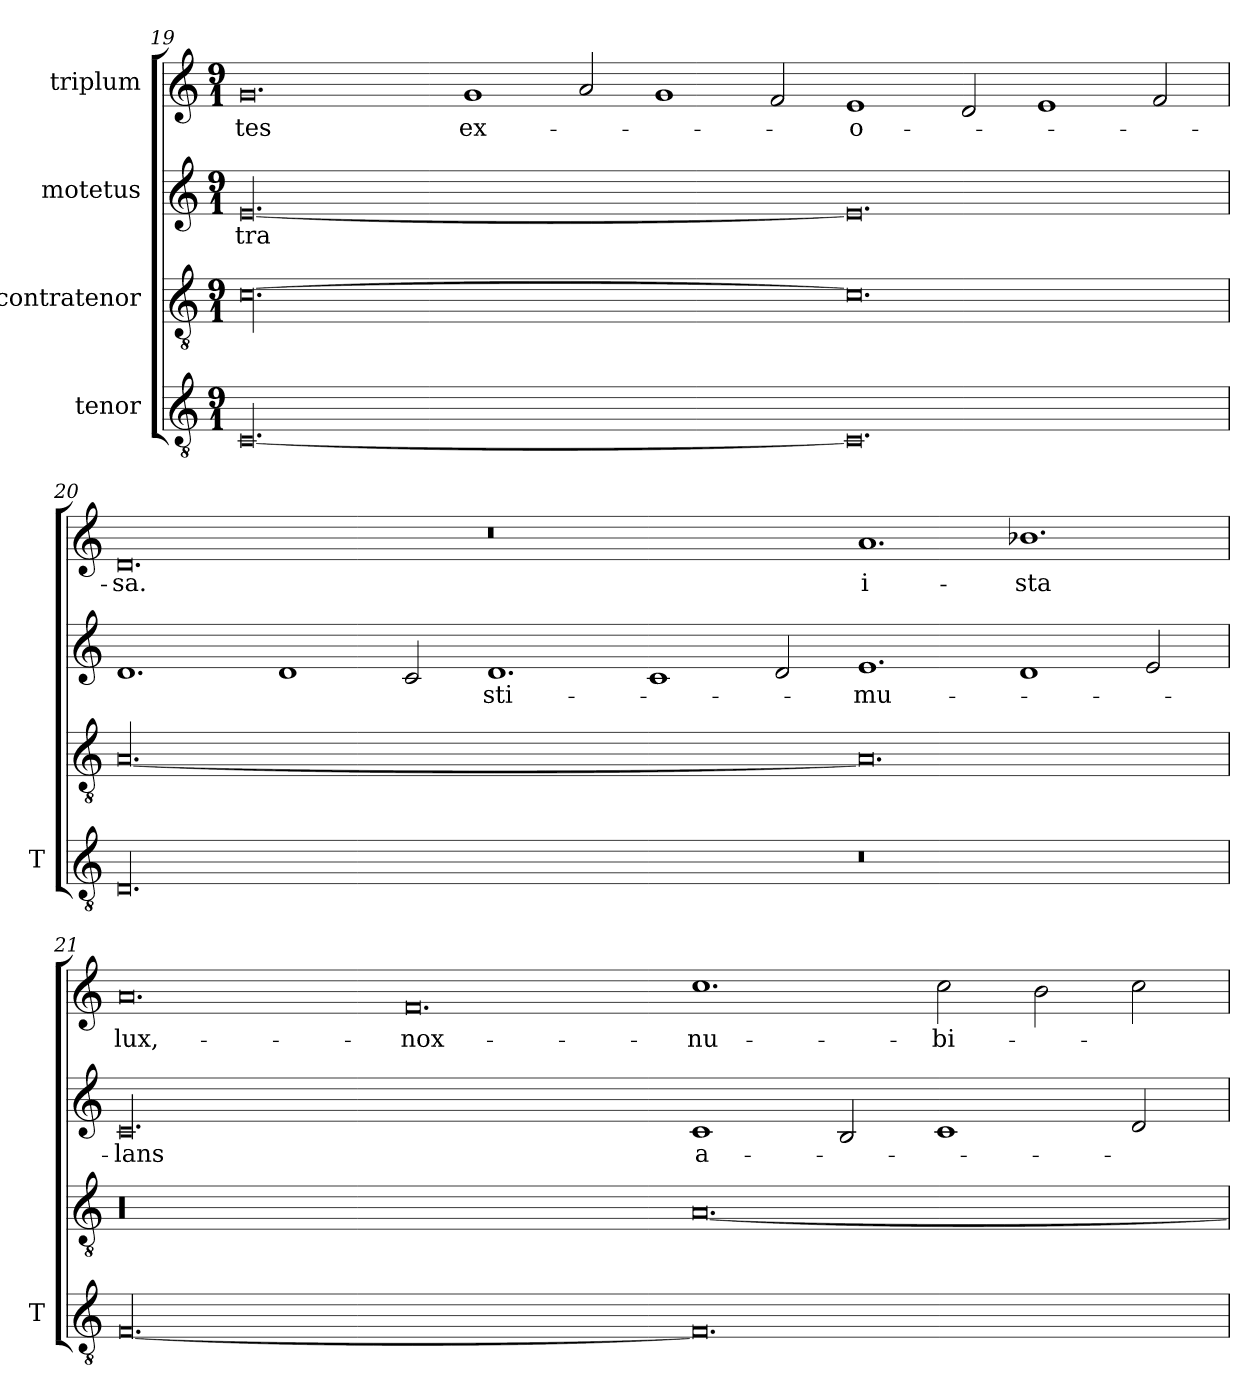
**kern	**kern	**kern	**text	**kern	**text
*part4	*part3	*part2	*part2	*part1	*part1
*staff4	*staff3	*staff2	*staff2	*staff1	*staff1
*I"tenor	*I"contratenor	*I"motetus	*	*I"triplum	*
*I'T	*	*	*	*	*
!!LO:LB:g=z
*clefGv2	*clefGv2	*clefG2	*	*clefG2	*
*k[]	*k[]	*k[]	*	*k[]	*
*C:	*C:	*C:	*	*C:	*
*M9/1	*M9/1	*M9/1	*	*M9/1	*
=19	=19	=19	=19	=19	=19
[00.C/	[00.c\	[00.e/	-tra	0.g/	-tes
.	.	.	.	1g/	ex-
.	.	.	.	2a/	.
.	.	.	.	1g/	.
.	.	.	.	2f/	.
0.C/]	0.c\]	0.e/]	.	1e/	-o-
.	.	.	.	2d/	.
.	.	.	.	1e/	.
.	.	.	.	2f/	.
=20	=20	=20	=20	=20	=20
00.D/	[00.A/	1.d/	.	0.d/	-sa.
.	.	1d/	.	.	.
.	.	2c/	.	.	.
.	.	1.d/	sti-	0.r	.
.	.	1c/	.	.	.
.	.	2d/	.	.	.
0.r	0.A/]	1.e/	-mu-	1.a/	i-
.	.	1d/	.	1.b-X\	-sta
.	.	2e/	.	.	.
!!LO:PB:g=z
=21	=21	=21	=21	=21	=21
[00.F/	00.r	00.c/	-lans	0.a/	lux,-
.	.	.	.	0.f/	nox-
0.F/]	[0.A/	1c/	a-	1.cc\	nu-
.	.	2B/	.	.	.
.	.	1c/	.	2cc\	-bi-
.	.	.	.	2b\	.
.	.	2d/	.	2cc\	.
=	=	=	=	=	=
*-	*-	*-	*-	*-	*-
